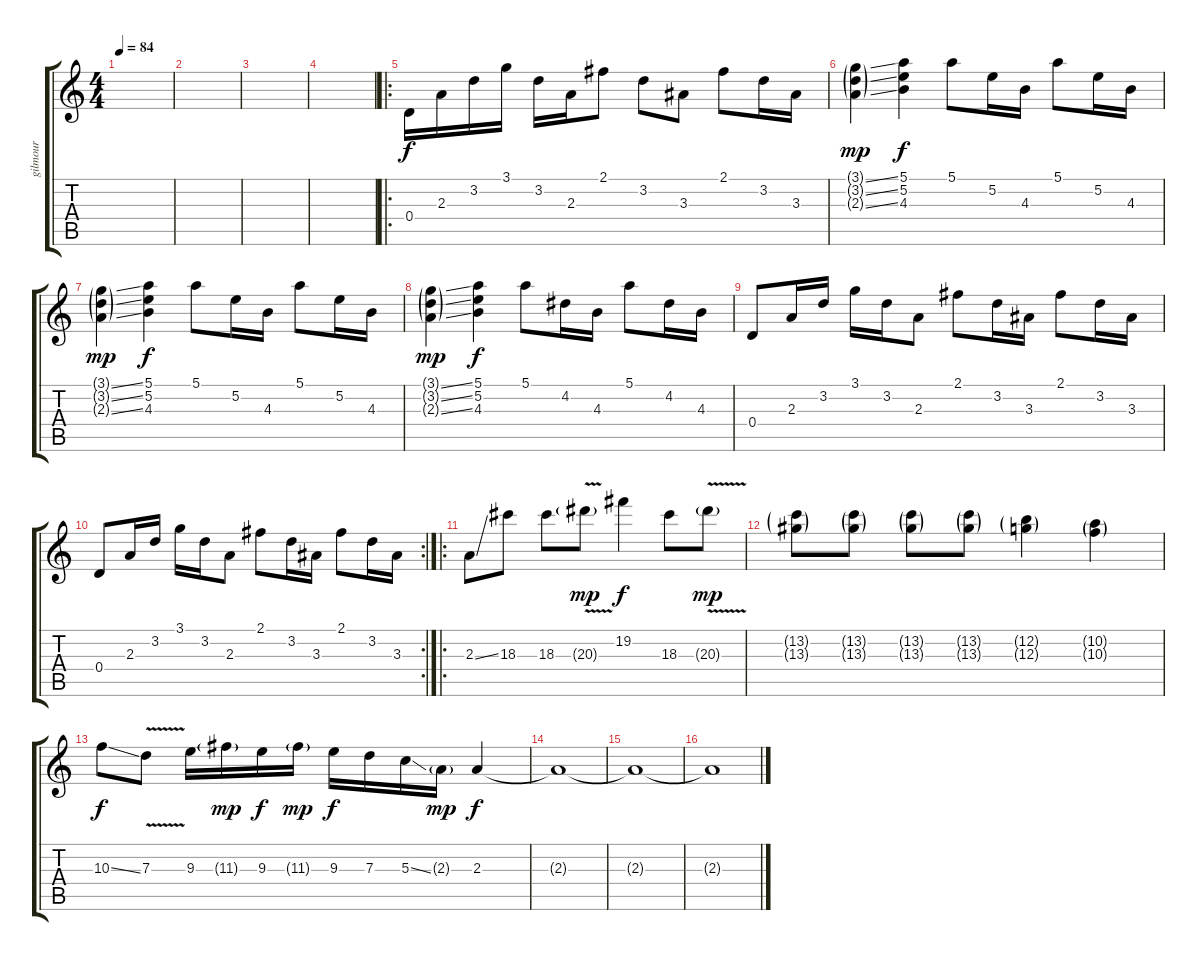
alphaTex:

\track ("gilmour" "gilmour") {instrument electricguitarclean}
\staff {score tabs}
\tuning (E4 B3 G3 D3 A2 E2) {hide}
\ts (4 4)
\tempo 84
\clef g2
\ks c
|
|
|
|
\ro
0.4.16{instrument electricguitarjazz} 2.3.16 3.2.16 3.1.16 3.2.16 2.3.16 2.1.8 3.2.8 3.3.8 2.1.8 3.2.16 3.3.16 |
(3.1{ss g} 3.2{ss g} 2.3{ss g}).4{dy mp} (5.1 5.2 4.3).4{dy f} 5.1.8 5.2.16 4.3.16 5.1.8 5.2.16 4.3.16 |
(3.1{ss g} 3.2{ss g} 2.3{ss g}).4{dy mp} (5.1 5.2 4.3).4{dy f} 5.1.8 5.2.16 4.3.16 5.1.8 5.2.16 4.3.16 |
(3.1{ss g} 3.2{ss g} 2.3{ss g}).4{dy mp} (5.1 5.2 4.3).4{dy f} 5.1.8 4.2.16 4.3.16 5.1.8 4.2.16 4.3.16 |
0.4.8 2.3.16 3.2.16 3.1.16 3.2.16 2.3.8 2.1.8 3.2.16 3.3.16 2.1.8 3.2.16 3.3.16 |
\rc 2
0.4.8 2.3.16 3.2.16 3.1.16 3.2.16 2.3.8 2.1.8 3.2.16 3.3.16 2.1.8 3.2.16 3.3.16 |
\ro
2.3{ss}.8{instrument distortionguitar} 18.3.8 18.3.8 20.3{v g}.8{dy mp} 19.2.4{dy f} 18.3.8 20.3{v g}.8{dy mp} |
(13.2{g} 13.3{g}).8 (13.2{g} 13.3{g}).8 (13.2{g} 13.3{g}).8 (13.2{g} 13.3{g}).8 (12.2{g} 12.3{g}).4 (10.2{g} 10.3{g}).4 |
10.3{ss}.8{dy f} 7.3{v}.8 9.3.16 11.3{g}.16{dy mp} 9.3.16{dy f} 11.3{g}.16{dy mp} 9.3.16{dy f} 7.3.16 5.3{ss}.16 2.3{g}.16{dy mp} 2.3.4{dy f} |
2.3{t}.1 |
2.3{t}.1 |
2.3{t}.1
